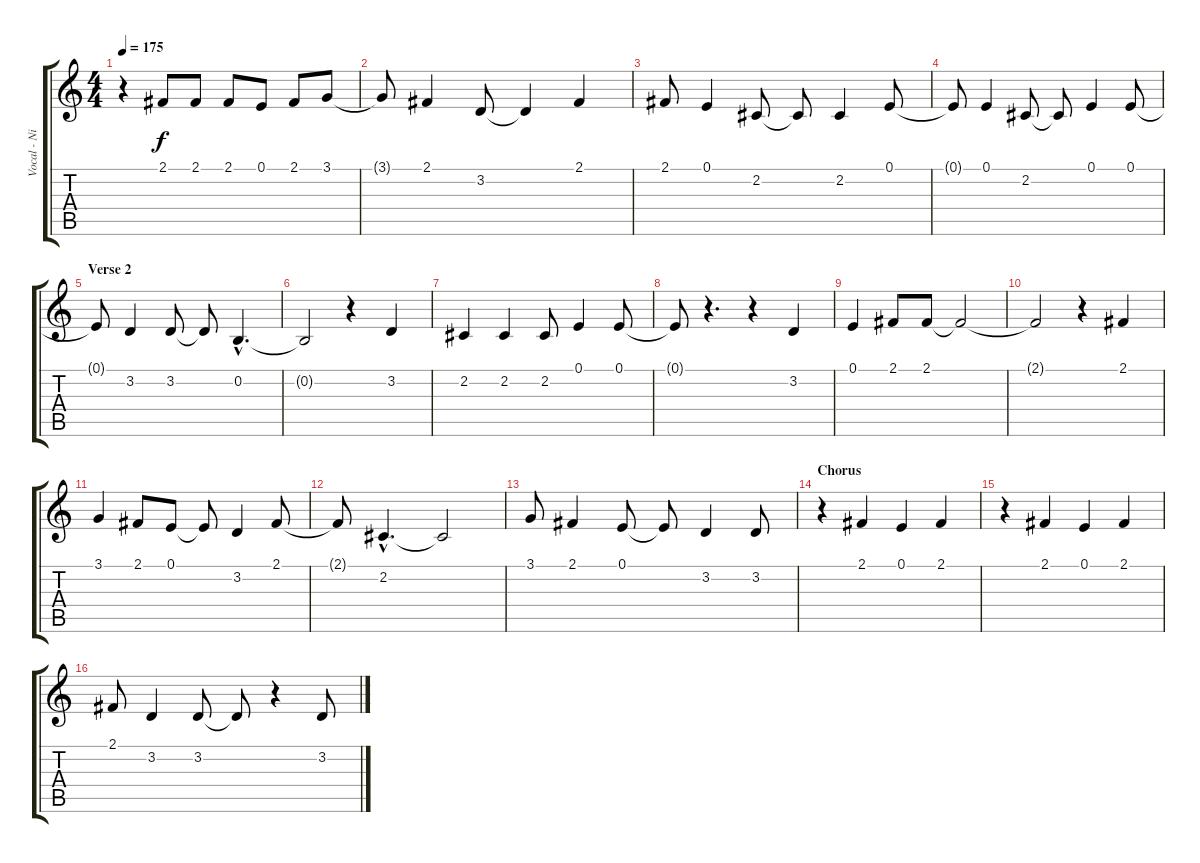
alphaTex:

\track ("Vocal - Nikola" "Vocal - Ni") {instrument flute}
\staff {score tabs}
\tuning (E4 B3 G3 D3 A2 E2) {hide}
\ts (4 4)
\tempo 175
\clef g2
\ks c
r.4{dy f} 2.1.8 2.1.8 2.1.8 0.1.8 2.1.8 3.1.8 |
3.1{t}.8 2.1.4 3.2.8 3.2{t}.4 2.1.4 |
2.1.8 0.1.4 2.2.8 2.2{t}.8 2.2.4 0.1.8 |
0.1{t}.8 0.1.4 2.2.8 2.2{t}.8 0.1.4 0.1.8 |
\section ("" "Verse 2")
0.1{t}.8 3.2.4 3.2.8 3.2{t}.8 0.2{hac}.4{d} |
0.2{t}.2 r.4 3.2.4 |
2.2.4 2.2.4 2.2.8 0.1.4 0.1.8 |
0.1{t}.8 r.4{d} r.4 3.2.4 |
0.1.4 2.1.8 2.1.8 2.1{t}.2 |
2.1{t}.2 r.4 2.1.4 |
3.1.4 2.1.8 0.1.8 0.1{t}.8 3.2.4 2.1.8 |
2.1{t}.8 2.2{hac}.4{d} 2.2{t}.2 |
3.1.8 2.1.4 0.1.8 0.1{t}.8 3.2.4 3.2.8 |
\section ("" "Chorus")
r.4 2.1.4 0.1.4 2.1.4 |
r.4 2.1.4 0.1.4 2.1.4 |
2.1.8 3.2.4 3.2.8 3.2{t}.8 r.4 3.2.8
